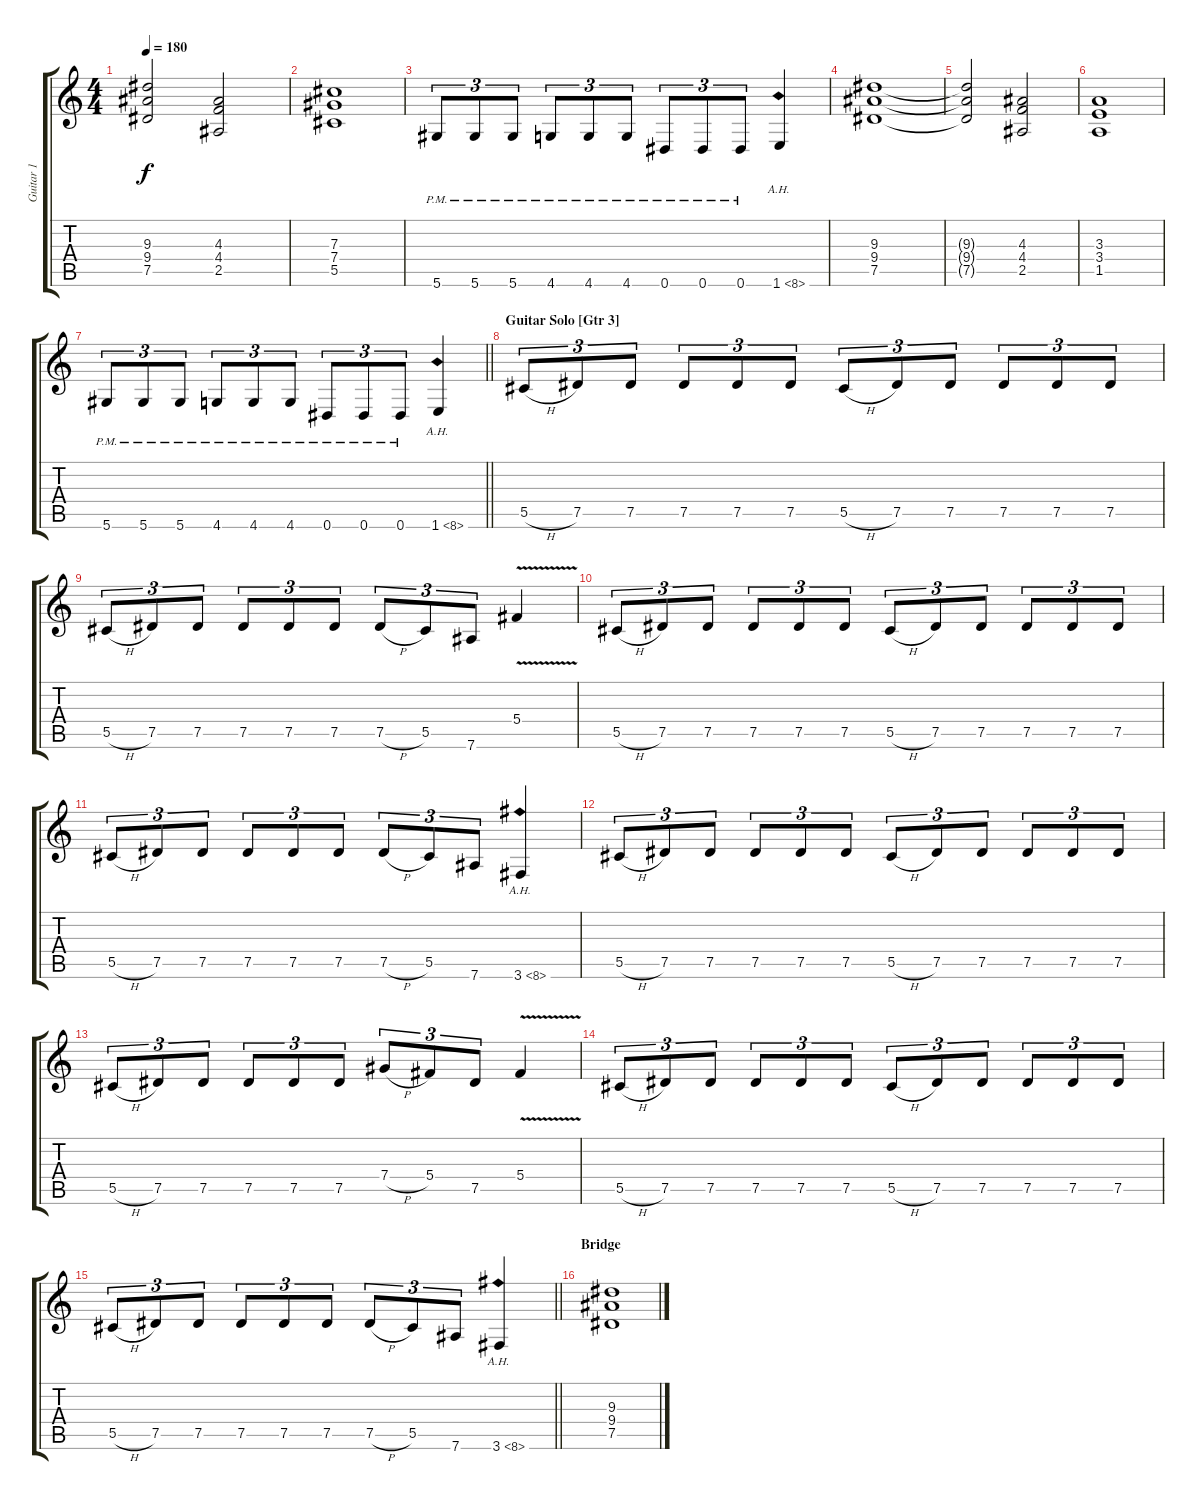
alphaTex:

\track ("Guitar 1" "Guitar 1") {instrument distortionguitar}
\staff {score tabs}
\tuning (Eb4 Bb3 Gb3 Db3 Ab2 Eb2) {hide}
\ts (4 4)
\tempo 180
\clef g2
\ks c
(9.3{t} 9.4{t} 7.5{t}).2{dy f} (4.3 4.4 2.5).2 |
(7.3 7.4 5.5).1 |
5.6{pm}.8{tu (3 2)} 5.6{pm}.8{tu (3 2)} 5.6{pm}.8{tu (3 2)} 4.6{pm}.8{tu (3 2)} 4.6{pm}.8{tu (3 2)} 4.6{pm}.8{tu (3 2)} 0.6{pm}.8{tu (3 2)} 0.6{pm}.8{tu (3 2)} 0.6{pm}.8{tu (3 2)} 1.6{ah 7}.4 |
(9.3 9.4 7.5).1 |
(9.3{t} 9.4{t} 7.5{t}).2 (4.3 4.4 2.5).2 |
(3.3 3.4 1.5).1 |
\barLineRight lightlight
5.6{pm}.8{tu (3 2)} 5.6{pm}.8{tu (3 2)} 5.6{pm}.8{tu (3 2)} 4.6{pm}.8{tu (3 2)} 4.6{pm}.8{tu (3 2)} 4.6{pm}.8{tu (3 2)} 0.6{pm}.8{tu (3 2)} 0.6{pm}.8{tu (3 2)} 0.6{pm}.8{tu (3 2)} 1.6{ah 7}.4 |
\section ("" "Guitar Solo [Gtr 3]")
5.5{h}.8{tu (3 2)} 7.5.8{tu (3 2)} 7.5.8{tu (3 2)} 7.5.8{tu (3 2)} 7.5.8{tu (3 2)} 7.5.8{tu (3 2)} 5.5{h}.8{tu (3 2)} 7.5.8{tu (3 2)} 7.5.8{tu (3 2)} 7.5.8{tu (3 2)} 7.5.8{tu (3 2)} 7.5.8{tu (3 2)} |
5.5{h}.8{tu (3 2)} 7.5.8{tu (3 2)} 7.5.8{tu (3 2)} 7.5.8{tu (3 2)} 7.5.8{tu (3 2)} 7.5.8{tu (3 2)} 7.5{h}.8{tu (3 2)} 5.5.8{tu (3 2)} 7.6.8{tu (3 2)} 5.4{v}.4 |
5.5{h}.8{tu (3 2)} 7.5.8{tu (3 2)} 7.5.8{tu (3 2)} 7.5.8{tu (3 2)} 7.5.8{tu (3 2)} 7.5.8{tu (3 2)} 5.5{h}.8{tu (3 2)} 7.5.8{tu (3 2)} 7.5.8{tu (3 2)} 7.5.8{tu (3 2)} 7.5.8{tu (3 2)} 7.5.8{tu (3 2)} |
5.5{h}.8{tu (3 2)} 7.5.8{tu (3 2)} 7.5.8{tu (3 2)} 7.5.8{tu (3 2)} 7.5.8{tu (3 2)} 7.5.8{tu (3 2)} 7.5{h}.8{tu (3 2)} 5.5.8{tu (3 2)} 7.6.8{tu (3 2)} 3.6{ah 5}.4 |
5.5{h}.8{tu (3 2)} 7.5.8{tu (3 2)} 7.5.8{tu (3 2)} 7.5.8{tu (3 2)} 7.5.8{tu (3 2)} 7.5.8{tu (3 2)} 5.5{h}.8{tu (3 2)} 7.5.8{tu (3 2)} 7.5.8{tu (3 2)} 7.5.8{tu (3 2)} 7.5.8{tu (3 2)} 7.5.8{tu (3 2)} |
5.5{h}.8{tu (3 2)} 7.5.8{tu (3 2)} 7.5.8{tu (3 2)} 7.5.8{tu (3 2)} 7.5.8{tu (3 2)} 7.5.8{tu (3 2)} 7.4{h}.8{tu (3 2)} 5.4.8{tu (3 2)} 7.5.8{tu (3 2)} 5.4{v}.4 |
5.5{h}.8{tu (3 2)} 7.5.8{tu (3 2)} 7.5.8{tu (3 2)} 7.5.8{tu (3 2)} 7.5.8{tu (3 2)} 7.5.8{tu (3 2)} 5.5{h}.8{tu (3 2)} 7.5.8{tu (3 2)} 7.5.8{tu (3 2)} 7.5.8{tu (3 2)} 7.5.8{tu (3 2)} 7.5.8{tu (3 2)} |
\barLineRight lightlight
5.5{h}.8{tu (3 2)} 7.5.8{tu (3 2)} 7.5.8{tu (3 2)} 7.5.8{tu (3 2)} 7.5.8{tu (3 2)} 7.5.8{tu (3 2)} 7.5{h}.8{tu (3 2)} 5.5.8{tu (3 2)} 7.6.8{tu (3 2)} 3.6{ah 5}.4 |
\section ("" "Bridge")
(9.3 9.4 7.5).1
